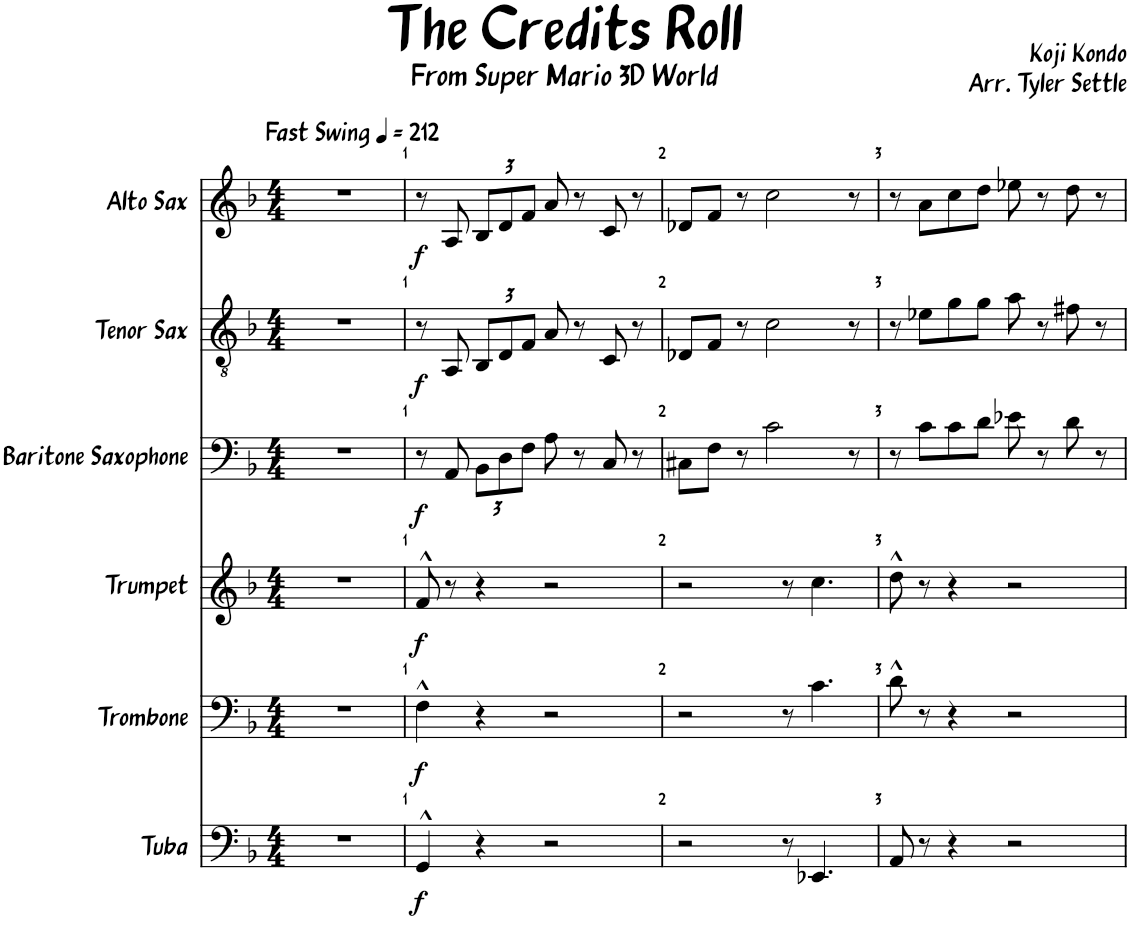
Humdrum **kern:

**kern	**dynam	**kern	**dynam	**kern	**dynam	**kern	**dynam	**kern	**dynam	**kern	**dynam
*part6	*part6	*part5	*part5	*part4	*part4	*part3	*part3	*part2	*part2	*part1	*part1
*staff6	*staff6	*staff5	*staff5	*staff4	*staff4	*staff3	*staff3	*staff2	*staff2	*staff1	*staff1
*I"Tuba	*	*I"Trombone	*	*I"Trumpet	*	*I"Baritone Saxophone	*	*I"Tenor Sax	*	*I"Alto Sax	*
*I'Tba	*	*I'Tbn.	*	*I'Tpt.	*	*I'Bar. Sax.	*	*I'Tenor	*	*I'Alto	*
*clefF4	*	*clefF4	*	*clefG2	*	*clefF4	*	*clefGv2	*	*clefG2	*
*	*	*	*	*Trd1c2	*	*Trd12c21	*	*Trd8c14	*	*Trd5c9	*
*k[b-]	*	*k[b-]	*	*k[b-]	*	*k[b-]	*	*k[b-]	*	*k[b-]	*
*M4/4	*	*M4/4	*	*M4/4	*	*M4/4	*	*M4/4	*	*M4/4	*
*MM212	*	*MM212	*	*MM212	*	*MM212	*	*MM212	*	*MM212	*
=	=	=	=	=	=	=	=	=	=	=	=
!	!	!	!	!	!	!	!	!	!	!LO:TX:a:B:t=Fast Swing	!
1r	.	1r	.	1r	.	1r	.	1r	.	1r	.
=1	=1	=1	=1	=1	=1	=1	=1	=1	=1	=1	=1
!	!LO:DY:b	!	!LO:DY:b	!	!LO:DY:b	!	!LO:DY:b	!	!LO:DY:b	!	!LO:DY:b
4GG^^/	f	4F^^\	f	8f^^/	f	8r	f	8r	f	8r	f
.	.	.	.	8r	.	8AA/	.	8AA/	.	8A/	.
*	*	*	*	*	*	*Xbrackettup	*	*Xbrackettup	*	*Xbrackettup	*
4r	.	4r	.	4r	.	12BB-\L	.	12BB-/L	.	12B-/L	.
.	.	.	.	.	.	12D\	.	12D/	.	12d/	.
.	.	.	.	.	.	12F\J	.	12F/J	.	12f/J	.
2r	.	2r	.	2r	.	8A\	.	8A/	.	8a/	.
.	.	.	.	.	.	8r	.	8r	.	8r	.
.	.	.	.	.	.	8C/	.	8C/	.	8c/	.
.	.	.	.	.	.	8r	.	8r	.	8r	.
=2	=2	=2	=2	=2	=2	=2	=2	=2	=2	=2	=2
2r	.	2r	.	2r	.	8C#X\L	.	8D-X/L	.	8d-X/L	.
.	.	.	.	.	.	8F\J	.	8F/J	.	8f/J	.
.	.	.	.	.	.	8r	.	8r	.	8r	.
.	.	.	.	.	.	2c\	.	2c\	.	2cc\	.
8r	.	8r	.	8r	.	.	.	.	.	.	.
4.EE-X/	.	4.c\	.	4.cc\	.	.	.	.	.	.	.
.	.	.	.	.	.	8r	.	8r	.	8r	.
=3	=3	=3	=3	=3	=3	=3	=3	=3	=3	=3	=3
8AA/	.	8d^^\	.	8dd^^\	.	8r	.	8r	.	8r	.
8r	.	8r	.	8r	.	8c\L	.	8e-X\L	.	8a\L	.
4r	.	4r	.	4r	.	8c\	.	8g\	.	8cc\	.
.	.	.	.	.	.	8d\J	.	8g\J	.	8dd\J	.
2r	.	2r	.	2r	.	8e-X\	.	8a\	.	8ee-X\	.
.	.	.	.	.	.	8r	.	8r	.	8r	.
.	.	.	.	.	.	8d\	.	8f#X\	.	8dd\	.
.	.	.	.	.	.	8r	.	8r	.	8r	.
=	=	=	=	=	=	=	=	=	=	=	=
*-	*-	*-	*-	*-	*-	*-	*-	*-	*-	*-	*-
